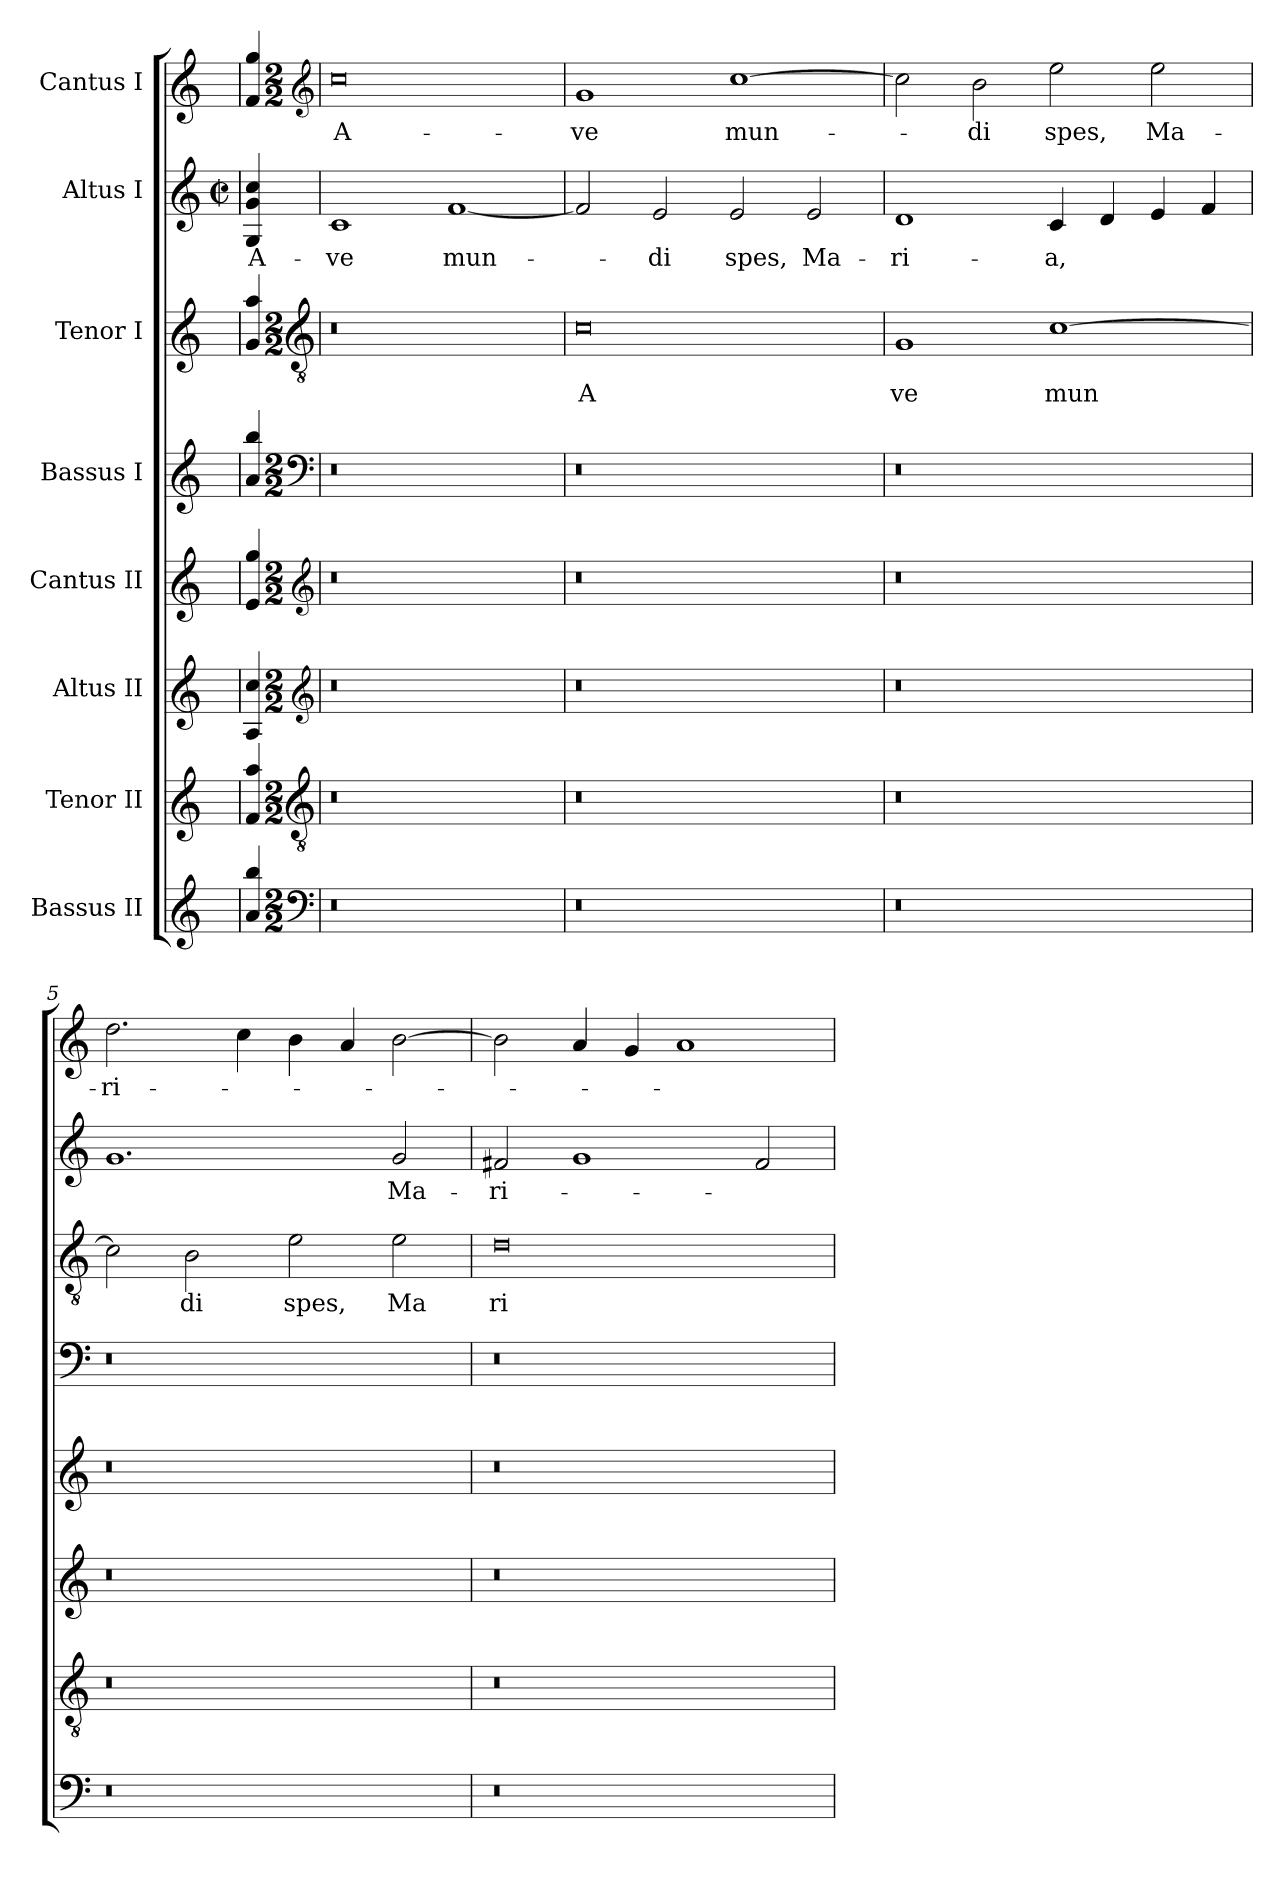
**kern	**kern	**kern	**kern	**kern	**kern	**text	**kern	**text	**kern	**text
*part8	*part7	*part6	*part5	*part4	*part3	*part3	*part2	*part2	*part1	*part1
*staff8	*staff7	*staff6	*staff5	*staff4	*staff3	*staff3	*staff2	*staff2	*staff1	*staff1
*I"Bassus II	*I"Tenor II	*I"Altus II	*I"Cantus II	*I"Bassus I	*I"Tenor I	*	*I"Altus I	*	*I"Cantus I	*
!!LO:PB:g=z
*stria5	*stria5	*stria5	*stria5	*stria5	*stria5	*	*stria5	*	*stria5	*
*	*	*	*	*	*	*	*clefG2	*	*	*
*	*	*	*	*	*	*	*M2/2	*	*	*
*	*	*	*	*	*	*	*met(c|)	*	*	*
=1	=1	=1	=1	=1	=1	=1!	=1	=1!	=1!	=1!
!	!	!	!	!	!	!	!	!LO:LY:b:cj	!	!
4bb/ 4a/	4aa/ 4f/	4cc/ 4A/	4gg/ 4e/	4bb/ 4a/	4aa/ 4g/	.	4cc/ 4G/ 4g	A-	4gg/ 4f/	.
*clefF4	*clefGv2	*clefG2	*clefG2	*clefF4	*clefGv2	*	*	*	*clefG2	*
*M2/2	*M2/2	*M2/2	*M2/2	*M2/2	*M2/2	*	*	*	*M2/2	*
*met(c|)	*met(c|)	*met(c|)	*met(c|)	*met(c|)	*met(c|)	*	*	*	*met(c|)	*
=2	=2	=2	=2	=2	=2	=2	=2	=2	=2	=2
!	!	!	!	!	!	!	!	!LO:LY:b:cj	!	!LO:LY:b:cj
0r	0r	0r	0r	0r	0r	.	1c	-ve	0cc	A-
!	!	!	!	!	!	!	!	!LO:LY:b	!	!
.	.	.	.	.	.	.	[<1f	mun-	.	.
=3	=3	=3	=3	=3	=3	=3	=3	=3	=3	=3
!	!	!	!	!	!	!LO:LY:b:cj	!	!	!	!LO:LY:b:cj
0r	0r	0r	0r	0r	0c	A	2f/]	.	1g	-ve
!	!	!	!	!	!	!	!	!LO:LY:b:cj	!	!
.	.	.	.	.	.	.	2e/	-di	.	.
!	!	!	!	!	!	!	!	!LO:LY:b:cj	!	!LO:LY:b
.	.	.	.	.	.	.	2e/	spes,	[>1cc	mun-
!	!	!	!	!	!	!	!	!LO:LY:b:cj	!	!
.	.	.	.	.	.	.	2e/	Ma-	.	.
=4	=4	=4	=4	=4	=4	=4	=4	=4	=4	=4
!	!	!	!	!	!	!LO:LY:b:cj	!	!LO:LY:b:cj	!	!
0r	0r	0r	0r	0r	1G	ve	1d	-ri-	2cc\]	.
!	!	!	!	!	!	!	!	!	!	!LO:LY:b:cj
.	.	.	.	.	.	.	.	.	2b\	-di
!	!	!	!	!	!	!LO:LY:b	!	!LO:LY:b:cj	!	!LO:LY:b:cj
.	.	.	.	.	[>1c	mun	4c/	-a,	2ee\	spes,
.	.	.	.	.	.	.	4d/	.	.	.
!	!	!	!	!	!	!	!	!	!	!LO:LY:b:cj
.	.	.	.	.	.	.	4e/	.	2ee\	Ma-
.	.	.	.	.	.	.	4f/	.	.	.
=5	=5	=5	=5	=5	=5	=5	=5	=5	=5	=5
!	!	!	!	!	!	!	!	!	!	!LO:LY:b:cj
0r	0r	0r	0r	0r	2c\]	.	1.g	.	2.dd\	-ri-
!	!	!	!	!	!	!LO:LY:b:cj	!	!	!	!
.	.	.	.	.	2B\	di	.	.	.	.
.	.	.	.	.	.	.	.	.	4cc\	.
!	!	!	!	!	!	!LO:LY:b:cj	!	!	!	!
.	.	.	.	.	2e\	spes,	.	.	4b\	.
.	.	.	.	.	.	.	.	.	4a/	.
!	!	!	!	!	!	!LO:LY:b:cj	!	!LO:LY:b:cj	!	!
.	.	.	.	.	2e\	Ma	2g/	Ma-	[>2b\	.
=6	=6	=6	=6	=6	=6	=6	=6	=6	=6	=6
!	!	!	!	!	!	!LO:LY:b:cj	!	!LO:LY:b:cj	!	!
0r	0r	0r	0r	0r	0d	ri	2f#X/	-ri-	2b\]	.
.	.	.	.	.	.	.	1g	.	4a/	.
.	.	.	.	.	.	.	.	.	4g/	.
.	.	.	.	.	.	.	.	.	1a	.
.	.	.	.	.	.	.	2f#/	.	.	.
=	=	=	=	=	=	=	=	=	=	=
*-	*-	*-	*-	*-	*-	*-	*-	*-	*-	*-
